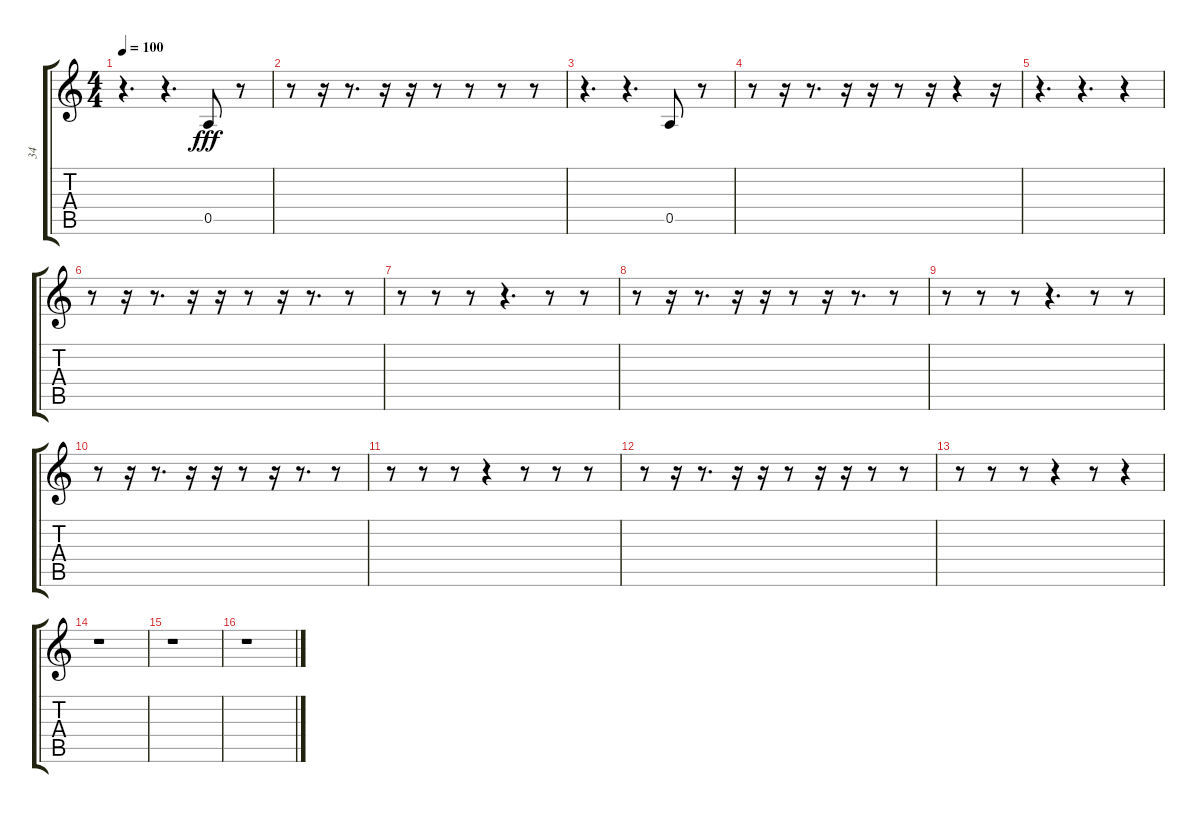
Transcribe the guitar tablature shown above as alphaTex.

\track ("34" "34") {instrument electricbassfinger}
\staff {score tabs}
\tuning (E4 B3 G3 D3 A2 E2) {hide}
\ts (4 4)
\tempo 100
\clef g2
\ks c
r.4{d dy ff} r.4{d} 0.5.8{dy fff} r.8 |
r.8 r.16 r.8{d} r.16 r.16 r.8 r.8 r.8 r.8 |
r.4{d} r.4{d} 0.5.8 r.8 |
r.8 r.16 r.8{d} r.16 r.16 r.8 r.16 r.4 r.16 |
r.4{d} r.4{d} r.4 |
r.8 r.16 r.8{d} r.16 r.16 r.8 r.16 r.8{d} r.8 |
r.8 r.8 r.8 r.4{d} r.8 r.8 |
r.8 r.16 r.8{d} r.16 r.16 r.8 r.16 r.8{d} r.8 |
r.8 r.8 r.8 r.4{d} r.8 r.8 |
r.8 r.16 r.8{d} r.16 r.16 r.8 r.16 r.8{d} r.8 |
r.8 r.8 r.8 r.4 r.8 r.8 r.8 |
r.8 r.16 r.8{d} r.16 r.16 r.8 r.16 r.16 r.8 r.8 |
r.8 r.8 r.8 r.4 r.8 r.4 |
r.1 |
r.1 |
r.1
